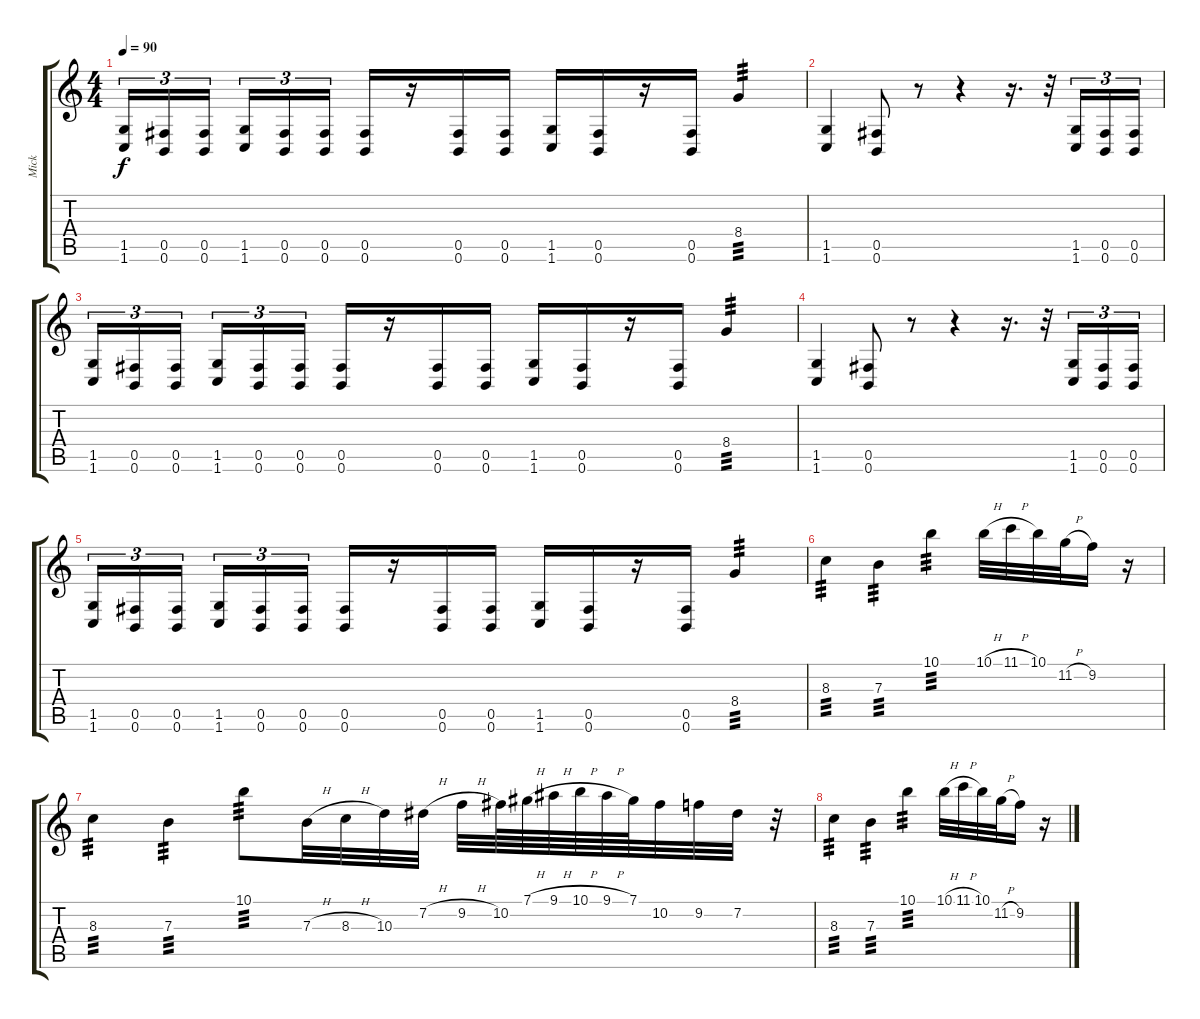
\track ("Mick" "Mick") {instrument overdrivenguitar}
\staff {score tabs}
\tuning (Db4 Ab3 E3 B2 Gb2 B1) {hide}
\ts (4 4)
\tempo 90
\clef g2
\ks c
(1.5 1.6).16{tu (3 2) dy f} (0.5 0.6).16{tu (3 2)} (0.5 0.6).16{tu (3 2)} (1.5 1.6).16{tu (3 2)} (0.5 0.6).16{tu (3 2)} (0.5 0.6).16{tu (3 2)} (0.5 0.6).16 r.16 (0.5 0.6).16 (0.5 0.6).16 (1.5 1.6).16 (0.5 0.6).16 r.16 (0.5 0.6).16 8.4.4{tp 3} |
(1.5 1.6).4 (0.5 0.6).8 r.8 r.4 r.16{d} r.32 (1.5 1.6).16{tu (3 2)} (0.5 0.6).16{tu (3 2)} (0.5 0.6).16{tu (3 2)} |
(1.5 1.6).16{tu (3 2)} (0.5 0.6).16{tu (3 2)} (0.5 0.6).16{tu (3 2)} (1.5 1.6).16{tu (3 2)} (0.5 0.6).16{tu (3 2)} (0.5 0.6).16{tu (3 2)} (0.5 0.6).16 r.16 (0.5 0.6).16 (0.5 0.6).16 (1.5 1.6).16 (0.5 0.6).16 r.16 (0.5 0.6).16 8.4.4{tp 3} |
(1.5 1.6).4 (0.5 0.6).8 r.8 r.4 r.16{d} r.32 (1.5 1.6).16{tu (3 2)} (0.5 0.6).16{tu (3 2)} (0.5 0.6).16{tu (3 2)} |
(1.5 1.6).16{tu (3 2)} (0.5 0.6).16{tu (3 2)} (0.5 0.6).16{tu (3 2)} (1.5 1.6).16{tu (3 2)} (0.5 0.6).16{tu (3 2)} (0.5 0.6).16{tu (3 2)} (0.5 0.6).16 r.16 (0.5 0.6).16 (0.5 0.6).16 (1.5 1.6).16 (0.5 0.6).16 r.16 (0.5 0.6).16 8.4.4{tp 3} |
8.3.4{tp 3} 7.3.4{tp 3} 10.1.4{tp 3} 10.1{h}.32 11.1{h}.32 10.1.32 11.2{h}.32 9.2.16 r.16 |
8.3.4{tp 3} 7.3.4{tp 3} 10.1.8{tp 3} 7.3{h}.32 8.3{h}.32 10.3.32 7.2{h}.32 9.2{h}.32 10.2.64 7.1{h}.64 9.1{h}.64 10.1{h}.64 9.1{h}.64 7.1.64 10.2.32 9.2.32 7.2.32 r.32 |
8.3.4{tp 3} 7.3.4{tp 3} 10.1.4{tp 3} 10.1{h}.32 11.1{h}.32 10.1.32 11.2{h}.32 9.2.16 r.16
